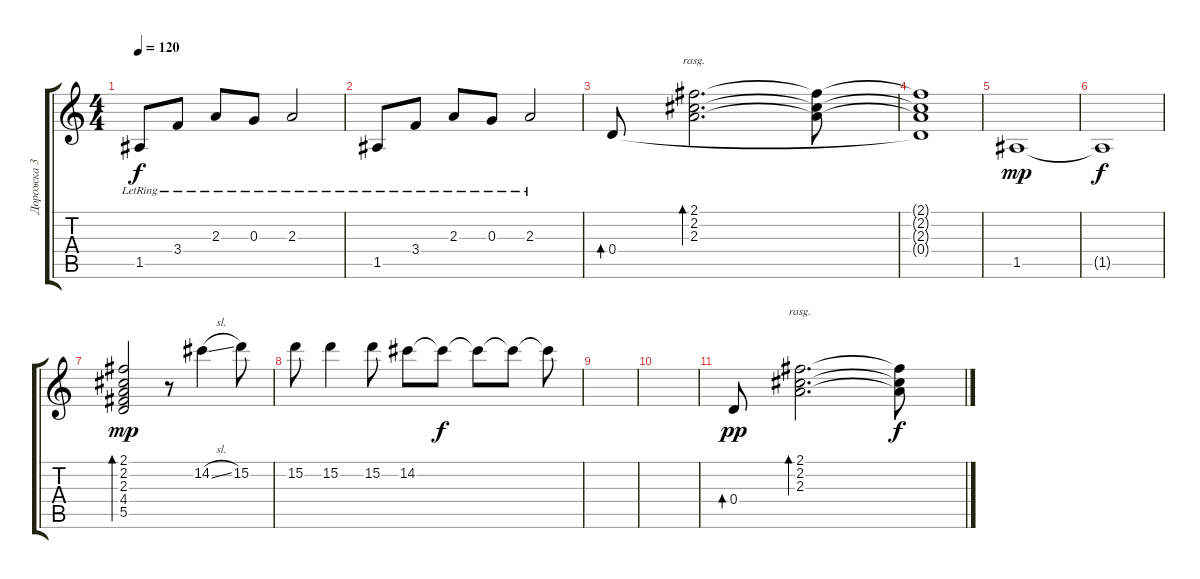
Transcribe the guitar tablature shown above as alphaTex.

\track ("Дорожка 3" "Дорожка 3") {instrument electricguitarjazz}
\staff {score tabs}
\tuning (E4 B3 G3 D3 A2 E2) {hide}
\ts (4 4)
\tempo 120
\clef g2
\ks c
1.5{lr}.8{dy f} 3.4{lr}.8 2.3{lr}.8 0.3{lr}.8 2.3{lr}.2 |
1.5{lr}.8 3.4{lr}.8 2.3{lr}.8 0.3{lr}.8 2.3{lr}.2 |
0.4.8{bd 480} (2.1 2.2 2.3).2{d bd 480 rasg ii} (2.1{t} 2.2{t} 2.3{t}).8 |
(2.1{t} 2.2{t} 2.3{t} 0.4{t}).1 |
1.5.1{dy mp} |
1.5{t}.1{dy f} |
(2.1 2.2 2.3 4.4 5.5).2{bd 60 dy mp} r.8 14.2{sl}.4 15.2.8 |
15.2.8 15.2.4 15.2.8 14.2.8 14.2{t}.8{dy f} 14.2{t}.8 14.2{t}.8 14.2{t}.8 |
|
|
0.4.8{bd 480 dy pp} (2.1 2.2 2.3).2{d bd 480 rasg ii} (2.1{t} 2.2{t} 2.3{t}).8{dy f}
